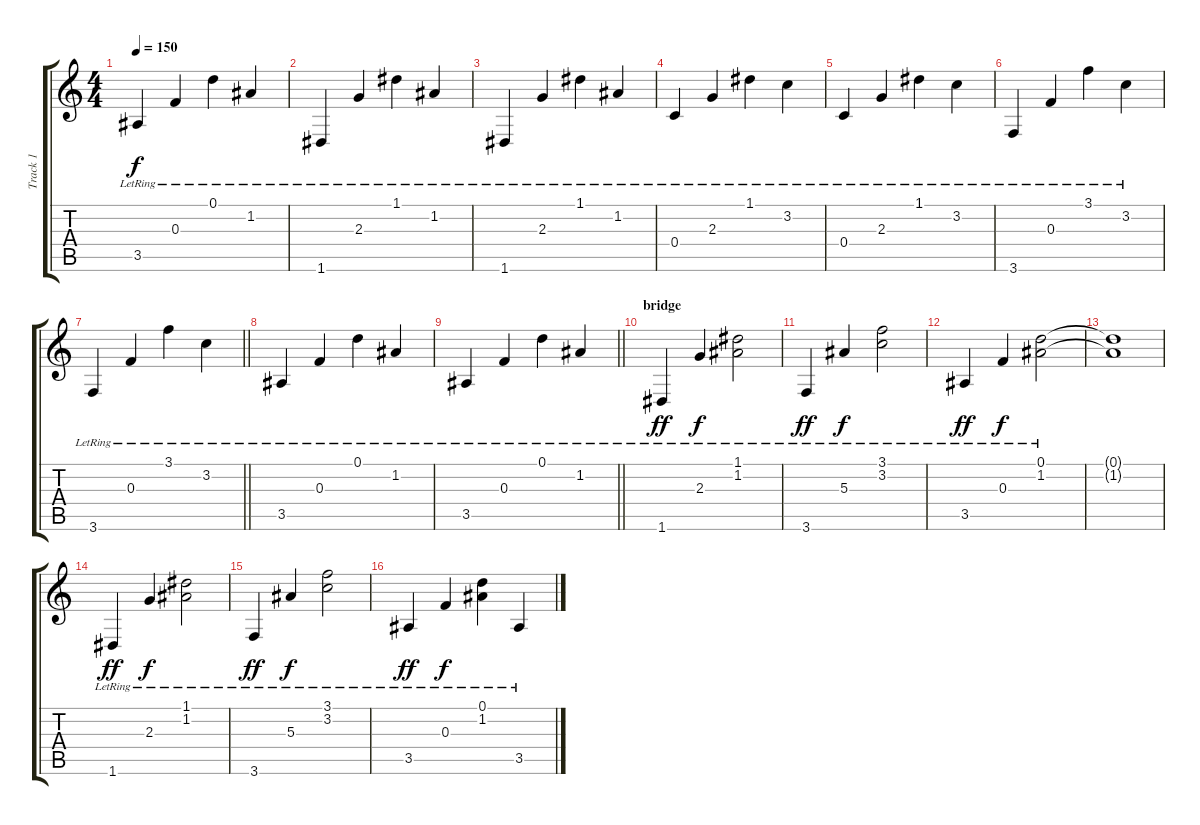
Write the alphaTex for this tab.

\track ("Track 1" "Track 1") {instrument acousticguitarnylon}
\staff {score tabs}
\tuning (D4 A3 F3 C3 G2 D2) {hide}
\ts (4 4)
\tempo 150
\clef g2
\ks c
3.5{lr}.4{dy f} 0.3{lr}.4 0.1{lr}.4 1.2{lr}.4 |
1.6{lr}.4 2.3{lr}.4 1.1{lr}.4 1.2{lr}.4 |
1.6{lr}.4 2.3{lr}.4 1.1{lr}.4 1.2{lr}.4 |
0.4{lr}.4 2.3{lr}.4 1.1{lr}.4 3.2{lr}.4 |
0.4{lr}.4 2.3{lr}.4 1.1{lr}.4 3.2{lr}.4 |
3.6{lr}.4 0.3{lr}.4 3.1{lr}.4 3.2{lr}.4 |
\barLineRight lightlight
3.6{lr}.4 0.3{lr}.4 3.1{lr}.4 3.2{lr}.4 |
3.5{lr}.4 0.3{lr}.4 0.1{lr}.4 1.2{lr}.4 |
\barLineRight lightlight
3.5{lr}.4 0.3{lr}.4 0.1{lr}.4 1.2{lr}.4 |
\section ("" "bridge")
1.6{lr}.4{dy ff} 2.3{lr}.4{dy f} (1.1{lr} 1.2{lr}).2 |
3.6{lr}.4{dy ff} 5.3{lr}.4{dy f} (3.1{lr} 3.2{lr}).2 |
3.5{lr}.4{dy ff} 0.3{lr}.4{dy f} (0.1{lr} 1.2{lr}).2 |
(0.1{t} 1.2{t}).1 |
1.6{lr}.4{dy ff} 2.3{lr}.4{dy f} (1.1{lr} 1.2{lr}).2 |
3.6{lr}.4{dy ff} 5.3{lr}.4{dy f} (3.1{lr} 3.2{lr}).2 |
3.5{lr}.4{dy ff} 0.3{lr}.4{dy f} (0.1{lr} 1.2{lr}).4 3.5{lr}.4
